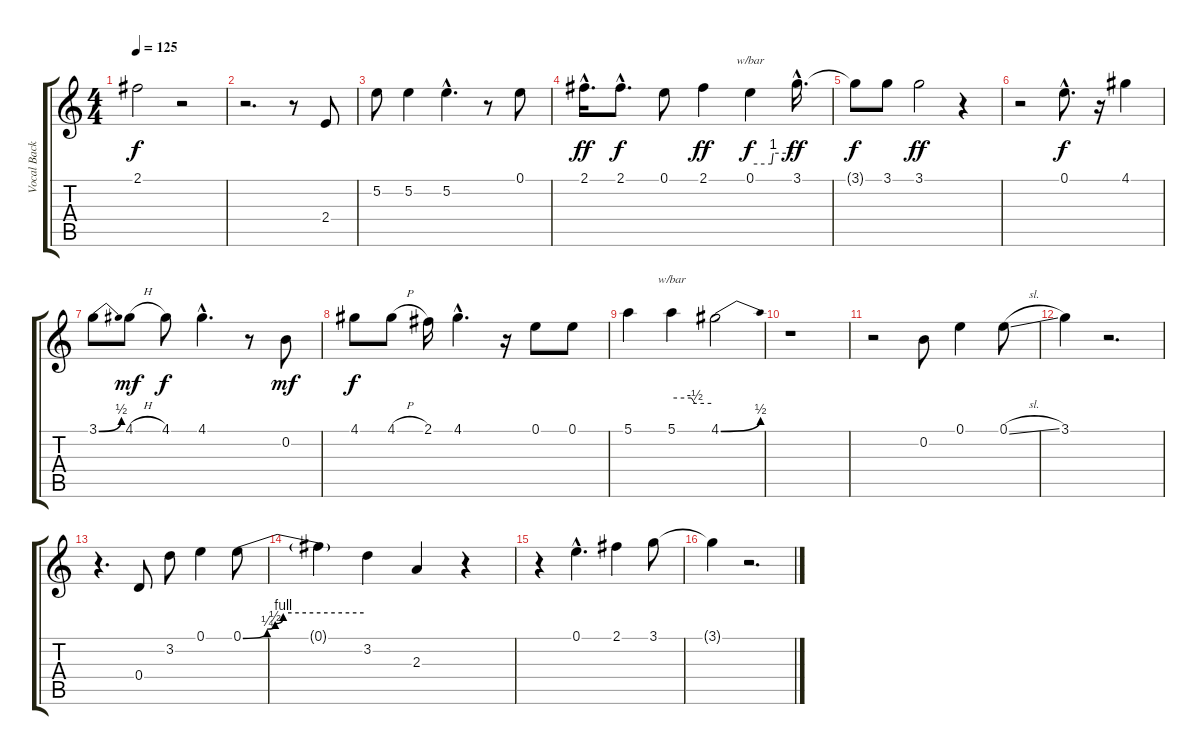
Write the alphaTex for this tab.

\track ("Vocal Backup" "Vocal Back") {instrument distortionguitar}
\staff {score tabs}
\tuning (E4 B3 G3 D3 A2 E2) {hide}
\ts (4 4)
\tempo 125
\clef g2
\ks c
2.1{t}.2{dy f} r.2 |
r.2{d} r.8 2.4.8{volume 16} |
5.2.8 5.2.4 5.2{hac}.4{d} r.8 0.1.8 |
2.1{hac}.16{d dy ff} 2.1{hac}.8{d dy f} 0.1.8 2.1.4{dy ff} 0.1.4{tbe (custom default 0 0 30 0 32 4 60 4) dy f} 3.1{hac}.16{d dy ff} |
3.1{t}.8{dy f} 3.1.8 3.1.2{dy ff} r.4 |
r.2 0.1{hac}.8{d dy f} r.16 4.1.4 |
3.1{be (bend 0 0 60 2)}.8 4.1{h}.8{dy mf} 4.1.8{dy f} 4.1{hac}.4{d} r.8 0.2.8{dy mf} |
4.1.8{dy f} 4.1{h}.8 2.1.16 4.1{hac}.4{d} r.16 0.1.8 0.1.8 |
5.1.4 5.1.4{tbe (custom default 0 0 30 0 35 -2 60 -2)} 4.1{be (bend 0 0 60 2)}.2 |
r.1 |
r.2 0.2.8{volume 0} 0.1.4 0.1{sl}.8 |
3.1.4 r.2{d} |
r.4{d} 0.4.8 3.2.8 0.1.4 0.1{be (custom 0 0 12 1 16 2 20 4 60 4)}.8 |
0.1{t}.4 3.2.4 2.3.4 r.4 |
r.4 0.1{hac}.4{d} 2.1.4 3.1.8 |
3.1{t}.4 r.2{d}
